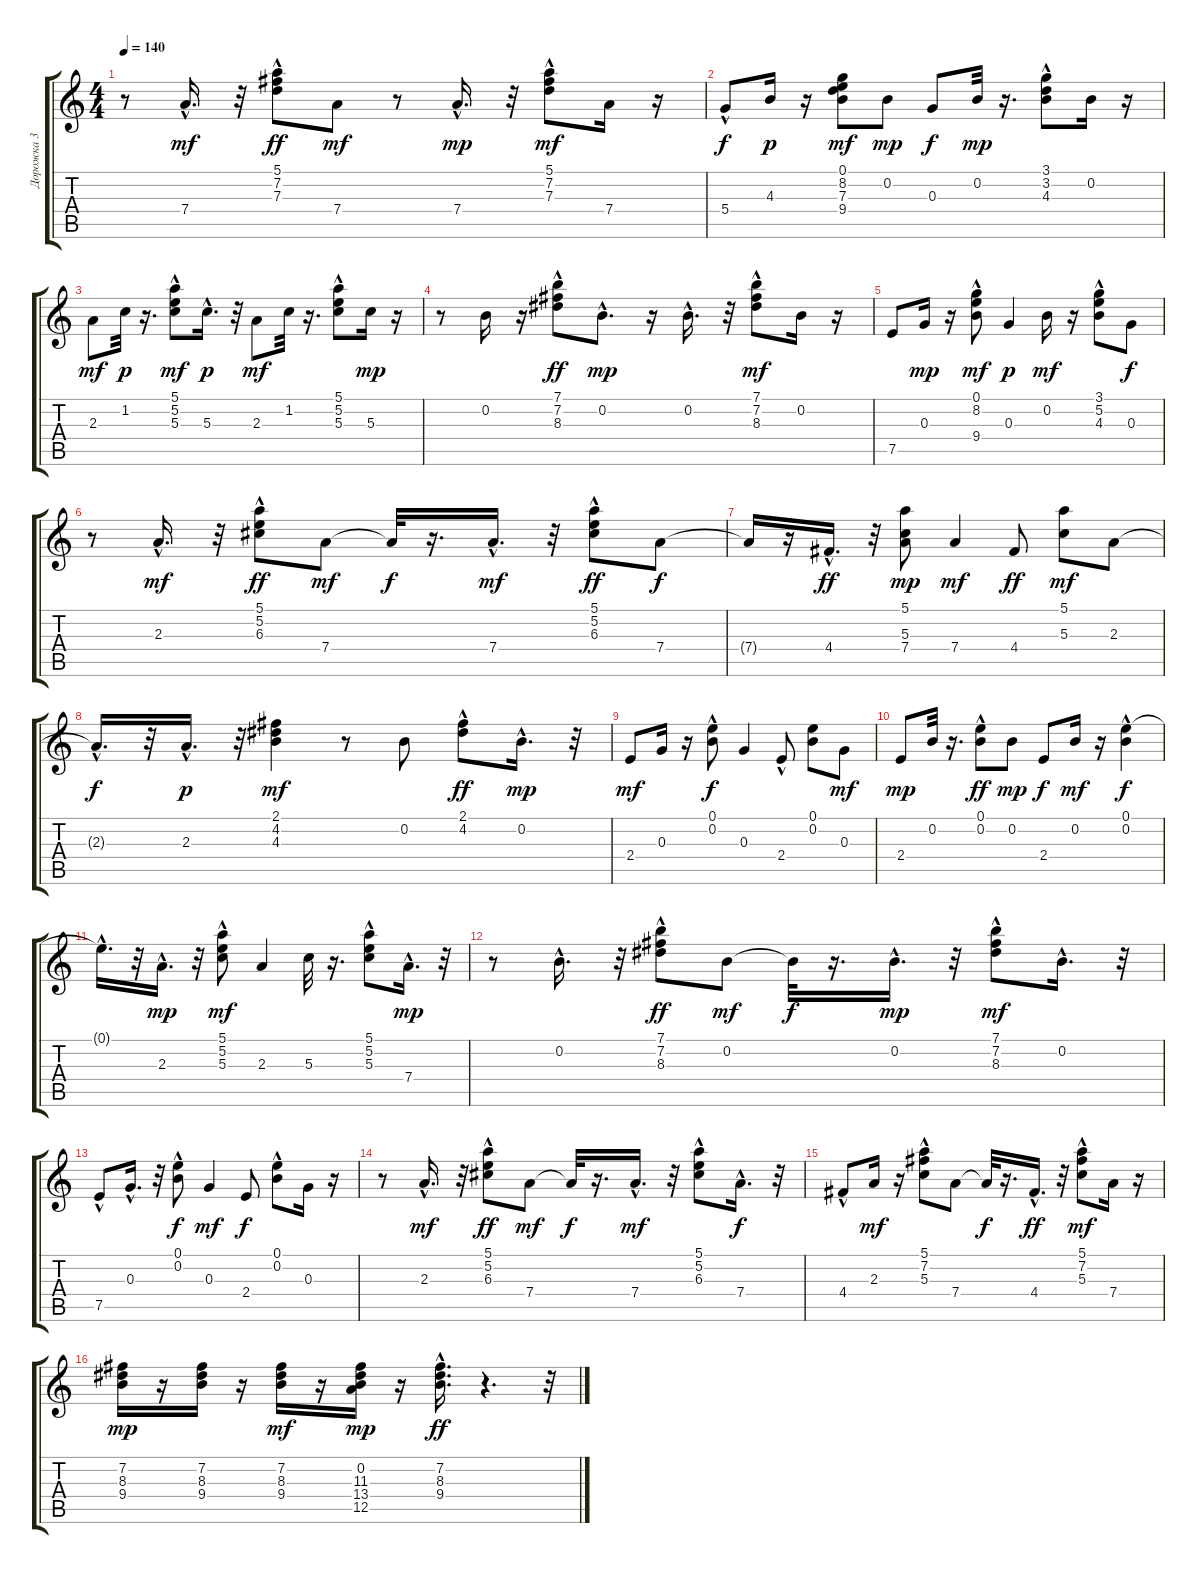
\track ("Дорожка 3" "Дорожка 3") {instrument acousticguitarsteel}
\staff {score tabs}
\tuning (E4 B3 G3 D3 A2 E2) {hide}
\ts (4 4)
\tempo 140
\clef g2
\ks c
r.8{dy mp} 7.4{hac}.16{d dy mf} r.32 (5.1{hac} 7.2{hac} 7.3).8{dy ff} 7.4.8{dy mf} r.8 7.4{hac}.16{d dy mp} r.32 (5.1 7.2{hac} 7.3{hac}).8{dy mf} 7.4.16 r.16 |
5.4{hac}.8{dy f volume 12} 4.3.16{dy p} r.16 (0.1 8.2 7.3 9.4).8{dy mf} 0.2.8{dy mp} 0.3.8{dy f} 0.2.32{dy mp} r.16{d} (3.1{hac} 3.2{hac} 4.3).8 0.2.16 r.16 |
2.3.8{dy mf} 1.2.32{dy p} r.16{d} (5.1 5.2{hac} 5.3).8{dy mf} 5.3{hac}.16{d dy p} r.32 2.3.8{dy mf} 1.2.32 r.16{d} (5.1{hac} 5.2{hac} 5.3).8 5.3.16{dy mp} r.16 |
r.8 0.2.16 r.16 (7.1{hac} 7.2{hac} 8.3{hac}).8{dy ff} 0.2{hac}.8{d dy mp} r.16 0.2{hac}.16{d} r.32 (7.1 7.2{hac} 8.3{hac}).8{dy mf} 0.2.16 r.16 |
7.5.8 0.3.16{dy mp} r.16 (0.1 8.2 9.4{hac}).8{dy mf} 0.3.4{dy p} 0.2.16{dy mf} r.16 (3.1{hac} 5.2 4.3{hac}).8 0.3.8{dy f} |
r.8 2.3{hac}.16{d dy mf} r.32 (5.1{hac} 5.2{hac} 6.3).8{dy ff} 7.4.8{dy mf} 7.4{t}.32{dy f} r.16{d} 7.4{hac}.16{d dy mf} r.32 (5.1{hac} 5.2 6.3).8{dy ff} 7.4.8{dy f} |
7.4{t}.16 r.16 4.4{hac}.16{d dy ff} r.32 (5.1 5.3 7.4).8{dy mp} 7.4.4{dy mf} 4.4.8{dy ff} (5.1 5.3).8{dy mf} 2.3.8 |
2.3{hac t}.16{d dy f} r.32 2.3{hac}.16{d dy p} r.32 (2.1 4.2 4.3).4{dy mf} r.8 0.2.8 (2.1{hac} 4.2{hac}).8{dy ff} 0.2{hac}.16{d dy mp} r.32 |
2.4.8{dy mf} 0.3.16 r.16 (0.1{hac} 0.2).8{dy f} 0.3.4 2.4{hac}.8 (0.1 0.2).8 0.3.8{dy mf} |
2.4.8{dy mp} 0.2.32 r.16{d} (0.1 0.2{hac}).8{dy ff} 0.2.8{dy mp} 2.4.8{dy f} 0.2.16{dy mf} r.16 (0.1 0.2{hac}).4{dy f} |
0.1{hac t}.16{d} r.32 2.3{hac}.16{d dy mp} r.32 (5.1 5.2 5.3{hac}).8{dy mf} 2.3.4 5.3.32 r.16{d} (5.1 5.2 5.3{hac}).8 7.4{hac}.16{d dy mp} r.32 |
r.8 0.2{hac}.16{d} r.32 (7.1{hac} 7.2{hac} 8.3{hac}).8{dy ff} 0.2.8{dy mf} 0.2{t}.32{dy f} r.16{d} 0.2{hac}.16{d dy mp} r.32 (7.1{hac} 7.2{hac} 8.3{hac}).8{dy mf} 0.2{hac}.16{d} r.32 |
7.5{hac}.8 0.3{hac}.16{d} r.32 (0.1{hac} 0.2).8{dy f} 0.3.4{dy mf} 2.4.8{dy f} (0.1 0.2{hac}).8 0.3.16 r.16 |
r.8 2.3{hac}.16{d dy mf} r.32 (5.1{hac} 5.2{hac} 6.3{hac}).8{dy ff} 7.4.8{dy mf} 7.4{t}.32{dy f} r.16{d} 7.4{hac}.16{d dy mf} r.32 (5.1{hac} 5.2 6.3{hac}).8 7.4{hac}.16{d dy f} r.32 |
4.4{hac}.8 2.3.16{dy mf} r.16 (5.1{hac} 7.2{hac} 5.3{hac}).8 7.4.8 7.4{t}.32{dy f} r.16{d} 4.4{hac}.16{d dy ff} r.32 (5.1 7.2{hac} 5.3).8{dy mf} 7.4.16 r.16 |
(7.2 8.3 9.4).16{dy mp} r.16 (7.2 8.3 9.4).16 r.16 (7.2 8.3 9.4).16{dy mf} r.16 (0.2 11.3 13.4 12.5).16{dy mp} r.16 (7.2 8.3 9.4{hac}).16{d dy ff} r.4{d} r.32
